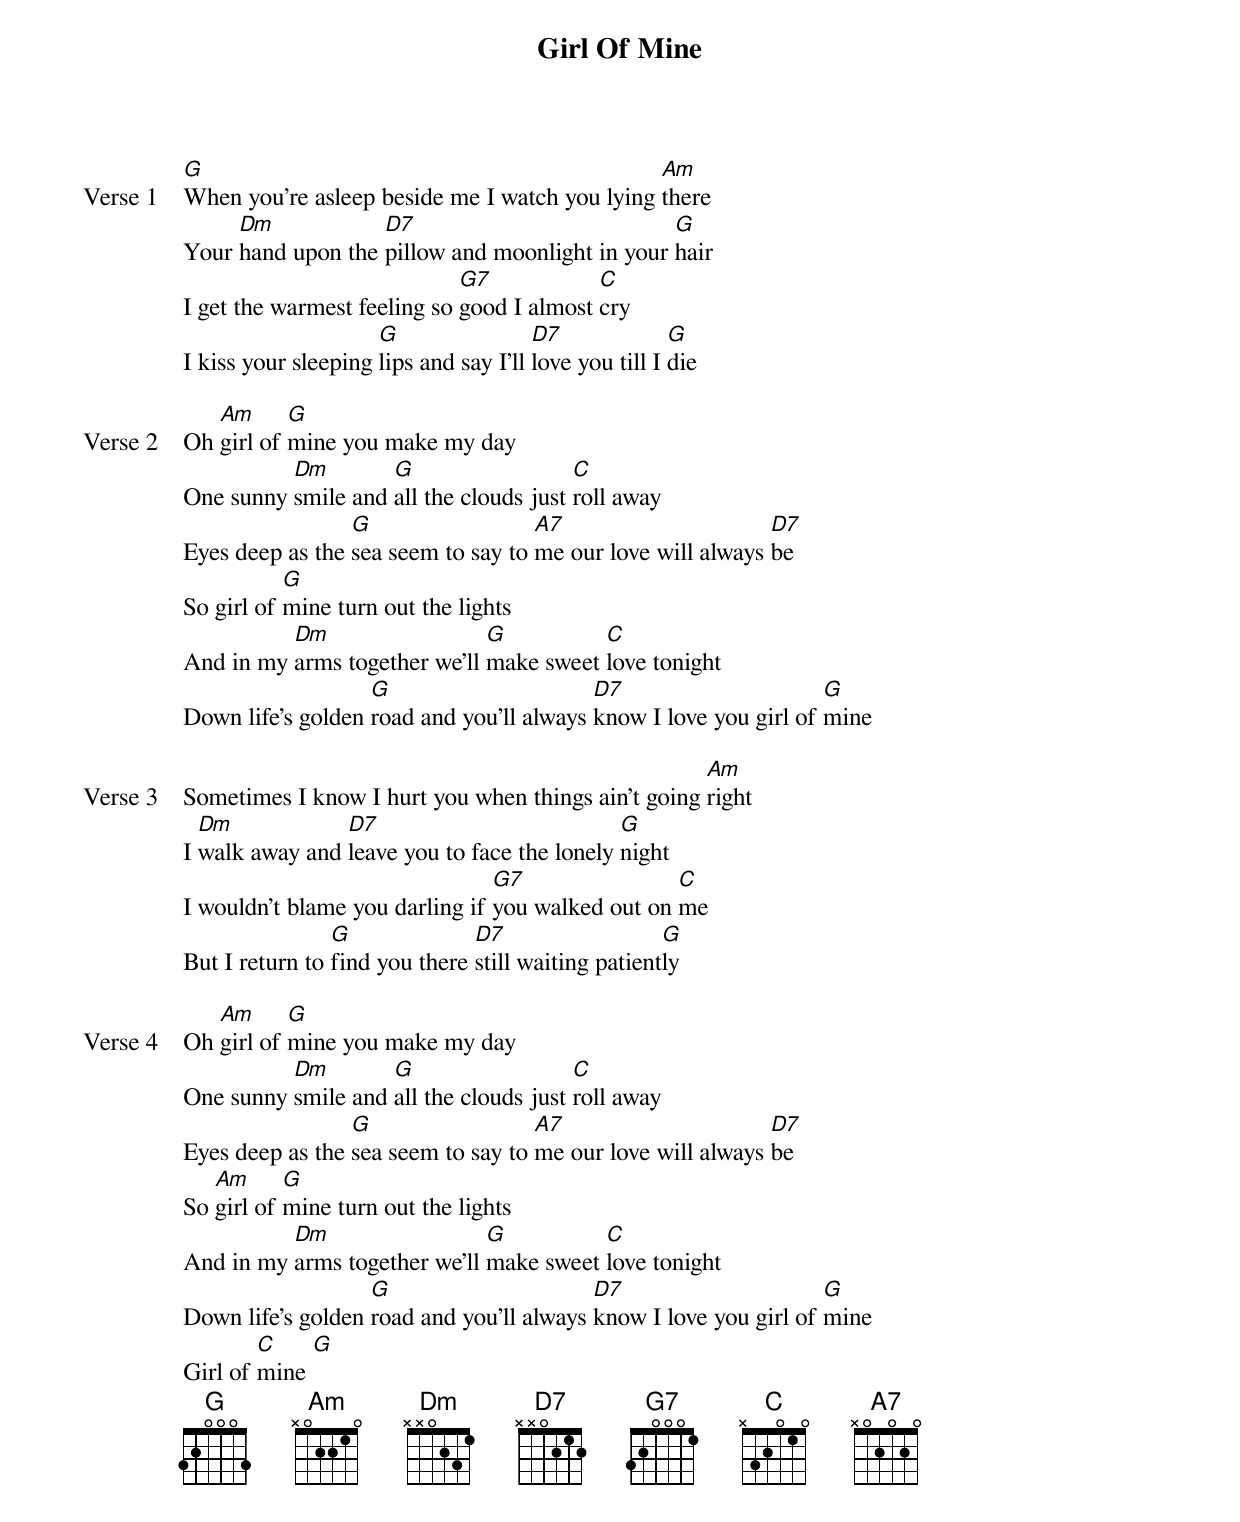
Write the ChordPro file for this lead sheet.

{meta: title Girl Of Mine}
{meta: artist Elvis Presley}
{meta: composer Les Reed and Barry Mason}

{start_of_verse: Verse 1}
[G]When you're asleep beside me I watch you lying [Am]there
Your [Dm]hand upon the [D7]pillow and moonlight in your [G]hair
I get the warmest feeling so [G7]good I almost [C]cry
I kiss your sleeping [G]lips and say I'll [D7]love you till I [G]die
{end_of_verse}

{start_of_verse: Verse 2}
Oh [Am]girl of [G]mine you make my day
One sunny [Dm]smile and [G]all the clouds just [C]roll away
Eyes deep as the [G]sea seem to say to [A7]me our love will always [D7]be
So girl of [G]mine turn out the lights
And in my [Dm]arms together we'll [G]make sweet [C]love tonight
Down life's golden [G]road and you'll always [D7]know I love you girl of [G]mine
{end_of_verse}

{start_of_verse: Verse 3}
Sometimes I know I hurt you when things ain't going [Am]right
I [Dm]walk away and [D7]leave you to face the lonely [G]night
I wouldn't blame you darling if [G7]you walked out on [C]me
But I return to [G]find you there [D7]still waiting patient[G]ly
{end_of_verse}

{start_of_verse: Verse 4}
Oh [Am]girl of [G]mine you make my day
One sunny [Dm]smile and [G]all the clouds just [C]roll away
Eyes deep as the [G]sea seem to say to [A7]me our love will always [D7]be
So [Am]girl of [G]mine turn out the lights
And in my [Dm]arms together we'll [G]make sweet [C]love tonight
Down life's golden [G]road and you'll always [D7]know I love you girl of [G]mine
Girl of [C]mine [G]
{end_of_verse}
